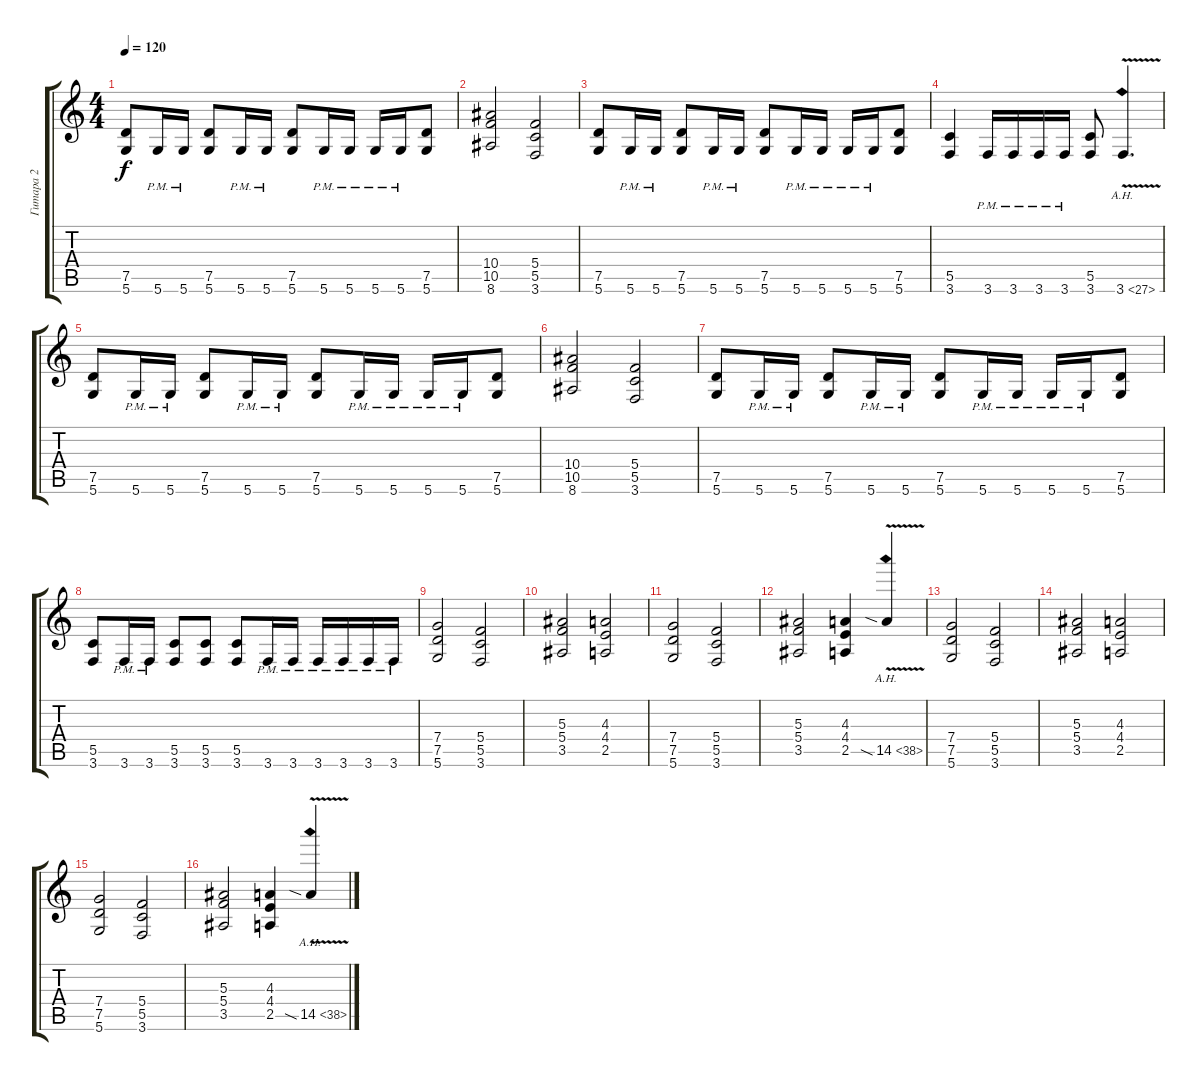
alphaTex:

\track ("Гитара 2" "Гитара 2") {instrument overdrivenguitar}
\staff {score tabs}
\tuning (D4 A3 F3 C3 G2 D2) {hide}
\ts (4 4)
\tempo 120
\clef g2
\ks c
(7.5 5.6).8{dy f} 5.6{pm}.16 5.6{pm}.16 (7.5 5.6).8 5.6{pm}.16 5.6{pm}.16 (7.5 5.6).8 5.6{pm}.16 5.6{pm}.16 5.6{pm}.16 5.6{pm}.16 (7.5 5.6).8 |
(10.4 10.5 8.6).2 (5.4 5.5 3.6).2 |
(7.5 5.6).8 5.6{pm}.16 5.6{pm}.16 (7.5 5.6).8 5.6{pm}.16 5.6{pm}.16 (7.5 5.6).8 5.6{pm}.16 5.6{pm}.16 5.6{pm}.16 5.6{pm}.16 (7.5 5.6).8 |
(5.5 3.6).4 3.6{pm}.16 3.6{pm}.16 3.6{pm}.16 3.6{pm}.16 (5.5 3.6).8 3.6{ah 24 v}.4{d} |
(7.5 5.6).8 5.6{pm}.16 5.6{pm}.16 (7.5 5.6).8 5.6{pm}.16 5.6{pm}.16 (7.5 5.6).8 5.6{pm}.16 5.6{pm}.16 5.6{pm}.16 5.6{pm}.16 (7.5 5.6).8 |
(10.4 10.5 8.6).2 (5.4 5.5 3.6).2 |
(7.5 5.6).8 5.6{pm}.16 5.6{pm}.16 (7.5 5.6).8 5.6{pm}.16 5.6{pm}.16 (7.5 5.6).8 5.6{pm}.16 5.6{pm}.16 5.6{pm}.16 5.6{pm}.16 (7.5 5.6).8 |
(5.5 3.6).8 3.6{pm}.16 3.6{pm}.16 (5.5 3.6).8 (5.5 3.6).8 (5.5 3.6).8 3.6{pm}.16 3.6{pm}.16 3.6{pm}.16 3.6{pm}.16 3.6{pm}.16 3.6{pm}.16 |
(7.4 7.5 5.6).2 (5.4 5.5 3.6).2 |
(5.3 5.4 3.5).2 (4.3 4.4 2.5).2 |
(7.4 7.5 5.6).2 (5.4 5.5 3.6).2 |
(5.3 5.4 3.5).2 (4.3 4.4 2.5).4 14.5{ah 24 v sia}.4 |
(7.4 7.5 5.6).2 (5.4 5.5 3.6).2 |
(5.3 5.4 3.5).2 (4.3 4.4 2.5).2 |
(7.4 7.5 5.6).2 (5.4 5.5 3.6).2 |
(5.3 5.4 3.5).2 (4.3 4.4 2.5).4 14.5{ah 24 v sia}.4
